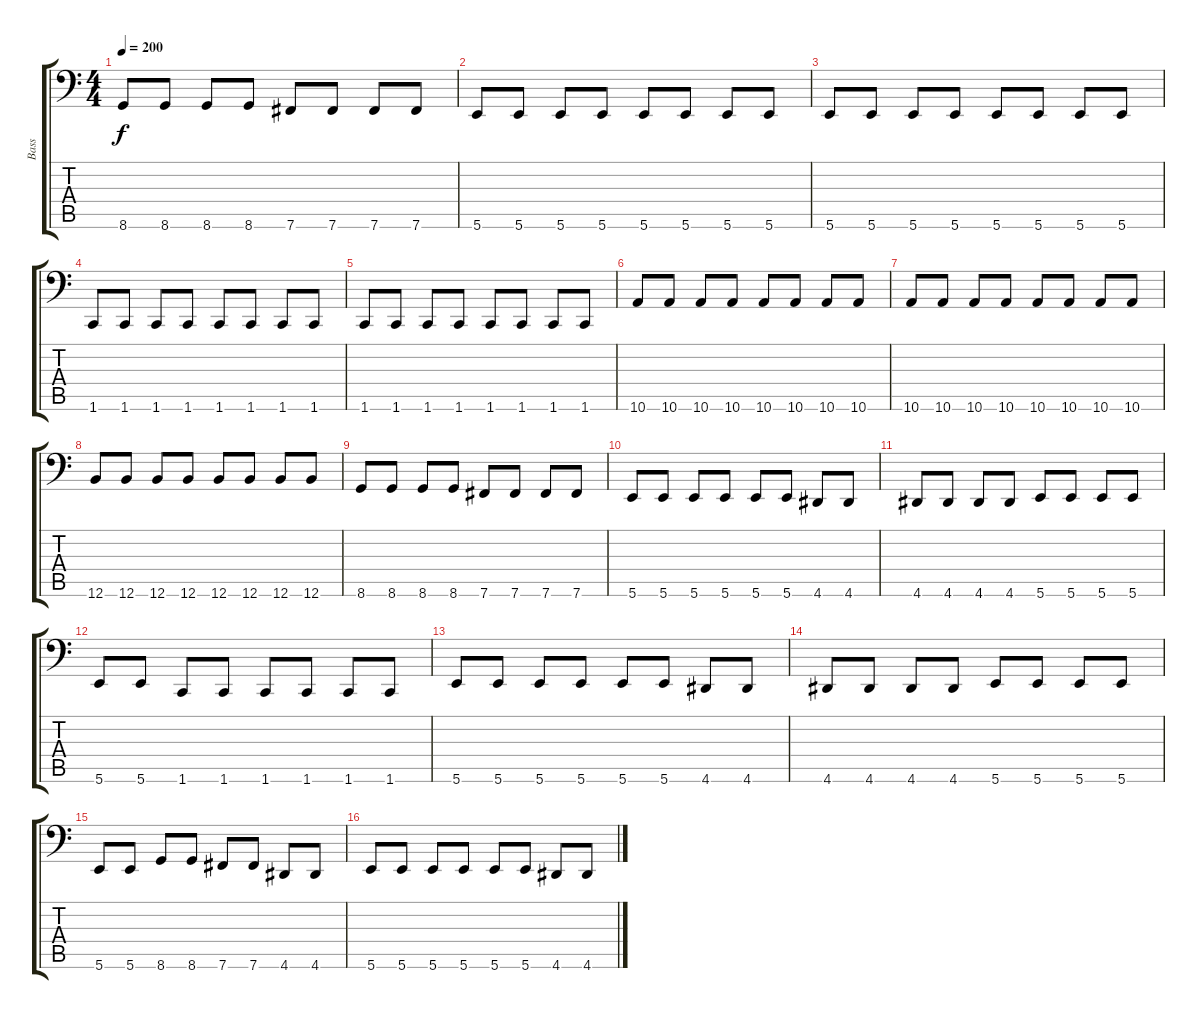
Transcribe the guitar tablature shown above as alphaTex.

\track ("Bass" "Bass") {instrument electricbasspick}
\staff {score tabs}
\tuning (Db3 Ab2 E2 B1 Gb1 B0) {hide}
\ts (4 4)
\tempo 200
\clef f4
\ks c
8.6.8{dy f} 8.6.8 8.6.8 8.6.8 7.6.8 7.6.8 7.6.8 7.6.8 |
5.6.8 5.6.8 5.6.8 5.6.8 5.6.8 5.6.8 5.6.8 5.6.8 |
5.6.8 5.6.8 5.6.8 5.6.8 5.6.8 5.6.8 5.6.8 5.6.8 |
1.6.8 1.6.8 1.6.8 1.6.8 1.6.8 1.6.8 1.6.8 1.6.8 |
1.6.8 1.6.8 1.6.8 1.6.8 1.6.8 1.6.8 1.6.8 1.6.8 |
10.6.8 10.6.8 10.6.8 10.6.8 10.6.8 10.6.8 10.6.8 10.6.8 |
10.6.8 10.6.8 10.6.8 10.6.8 10.6.8 10.6.8 10.6.8 10.6.8 |
12.6.8 12.6.8 12.6.8 12.6.8 12.6.8 12.6.8 12.6.8 12.6.8 |
8.6.8 8.6.8 8.6.8 8.6.8 7.6.8 7.6.8 7.6.8 7.6.8 |
5.6.8 5.6.8 5.6.8 5.6.8 5.6.8 5.6.8 4.6.8 4.6.8 |
4.6.8 4.6.8 4.6.8 4.6.8 5.6.8 5.6.8 5.6.8 5.6.8 |
5.6.8 5.6.8 1.6.8 1.6.8 1.6.8 1.6.8 1.6.8 1.6.8 |
5.6.8 5.6.8 5.6.8 5.6.8 5.6.8 5.6.8 4.6.8 4.6.8 |
4.6.8 4.6.8 4.6.8 4.6.8 5.6.8 5.6.8 5.6.8 5.6.8 |
5.6.8 5.6.8 8.6.8 8.6.8 7.6.8 7.6.8 4.6.8 4.6.8 |
5.6.8 5.6.8 5.6.8 5.6.8 5.6.8 5.6.8 4.6.8 4.6.8
